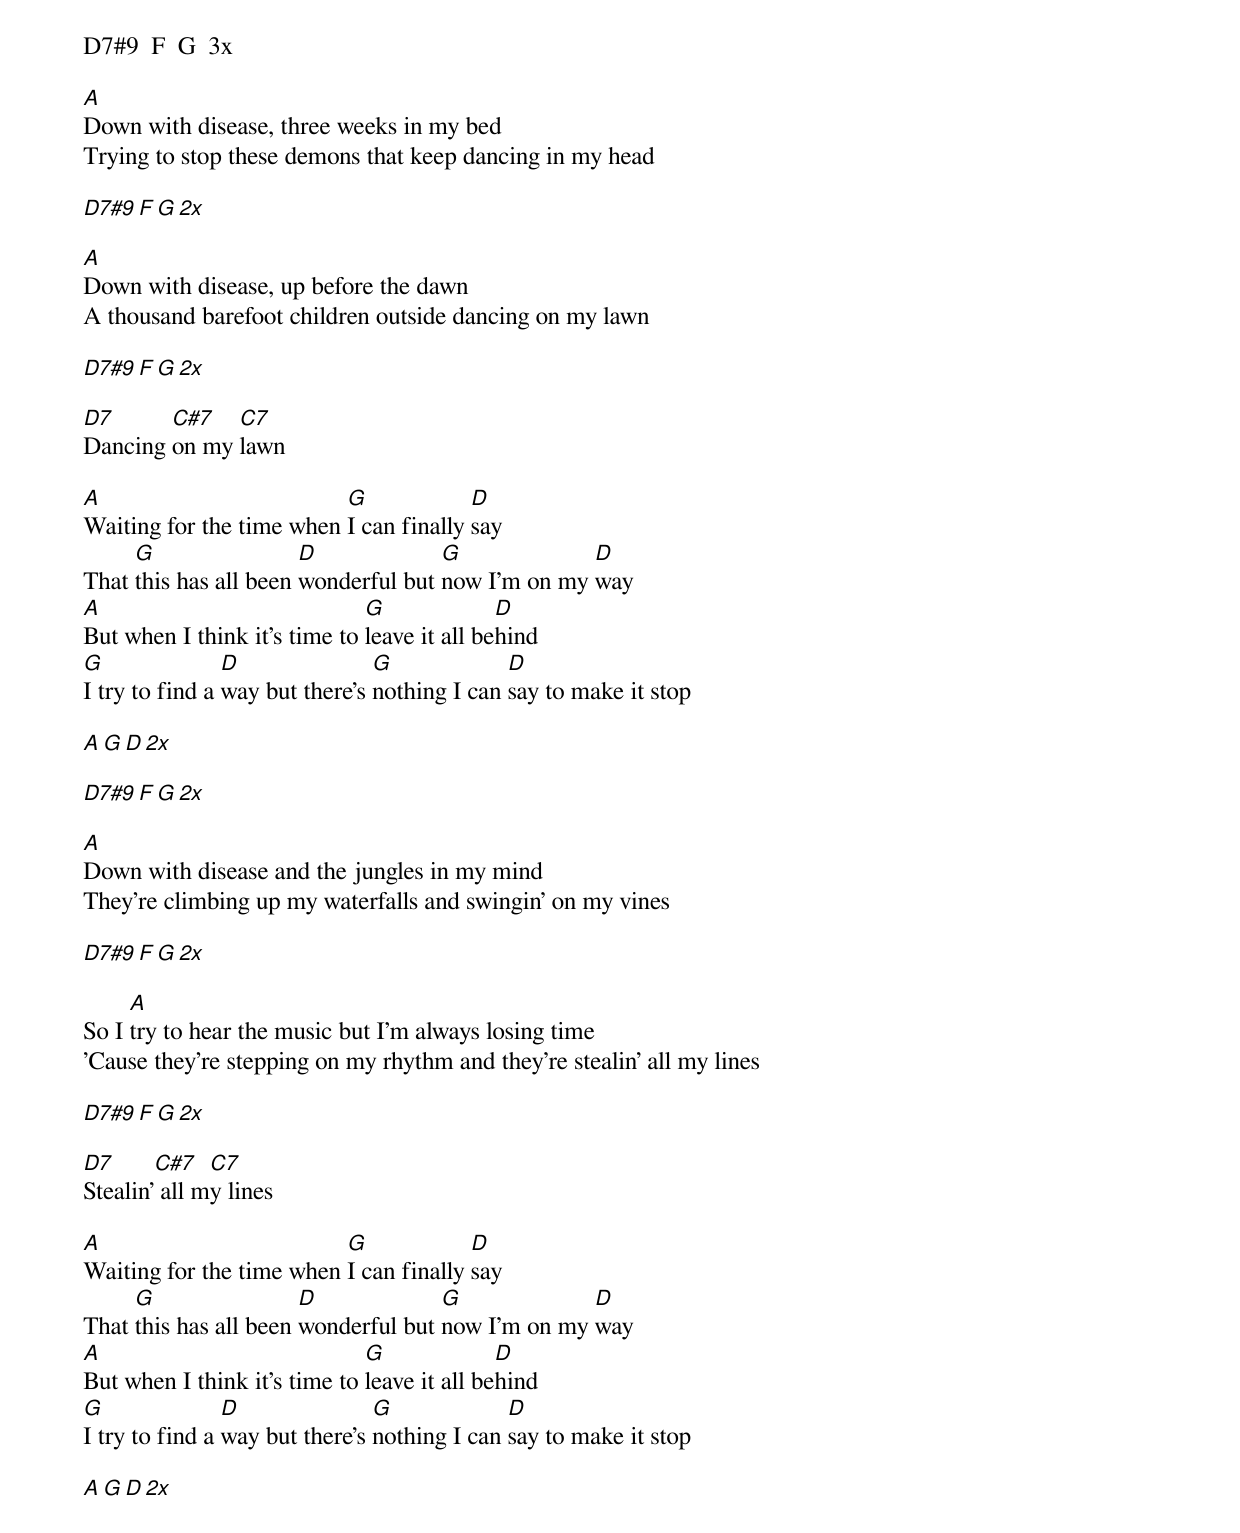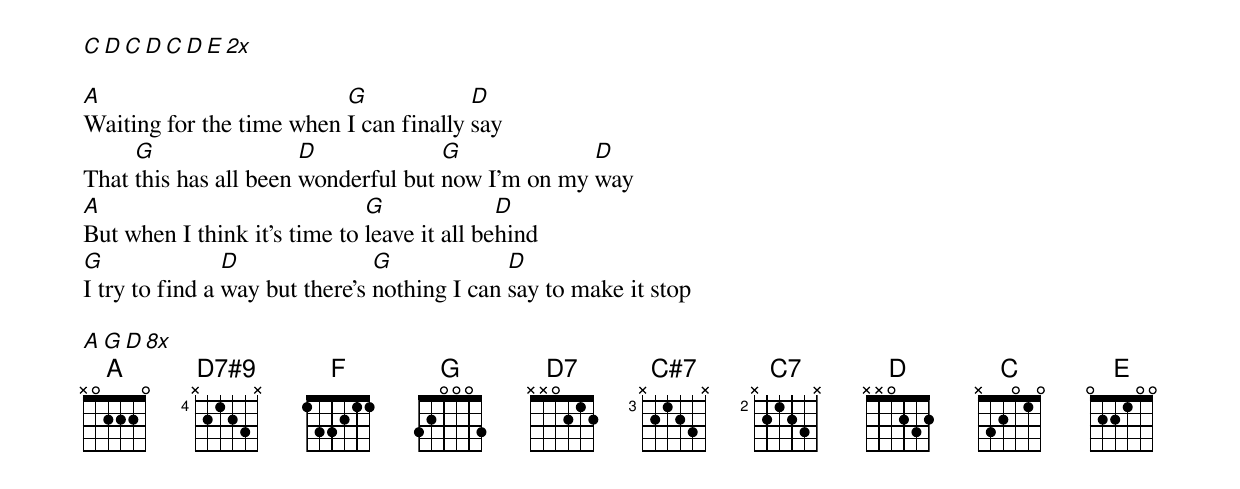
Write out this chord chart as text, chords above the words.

D7#9   x5456x
C#7    x4345x
C7     x3234x


D7#9  F  G  3x

A
Down with disease, three weeks in my bed
Trying to stop these demons that keep dancing in my head

D7#9  F  G  2x

A
Down with disease, up before the dawn
A thousand barefoot children outside dancing on my lawn

D7#9  F  G  2x

D7      C#7   C7
Dancing on my lawn

A                         G             D
Waiting for the time when I can finally say
     G                 D             G             D
That this has all been wonderful but now I'm on my way
A                             G              D
But when I think it's time to leave it all behind
G               D               G             D
I try to find a way but there's nothing I can say to make it stop

A  G  D  2x

D7#9  F  G  2x

A
Down with disease and the jungles in my mind
They're climbing up my waterfalls and swingin' on my vines

D7#9  F  G  2x

     A
So I try to hear the music but I'm always losing time
'Cause they're stepping on my rhythm and they're stealin' all my lines

D7#9  F  G  2x

D7      C#7   C7
Stealin' all my lines

A                         G             D
Waiting for the time when I can finally say
     G                 D             G             D
That this has all been wonderful but now I'm on my way
A                             G              D
But when I think it's time to leave it all behind
G               D               G             D
I try to find a way but there's nothing I can say to make it stop

A  G  D  2x

C  D  C  D  C  D  E  2x

A                         G             D
Waiting for the time when I can finally say
     G                 D             G             D
That this has all been wonderful but now I'm on my way
A                             G              D
But when I think it's time to leave it all behind
G               D               G             D
I try to find a way but there's nothing I can say to make it stop

A  G  D  8x
